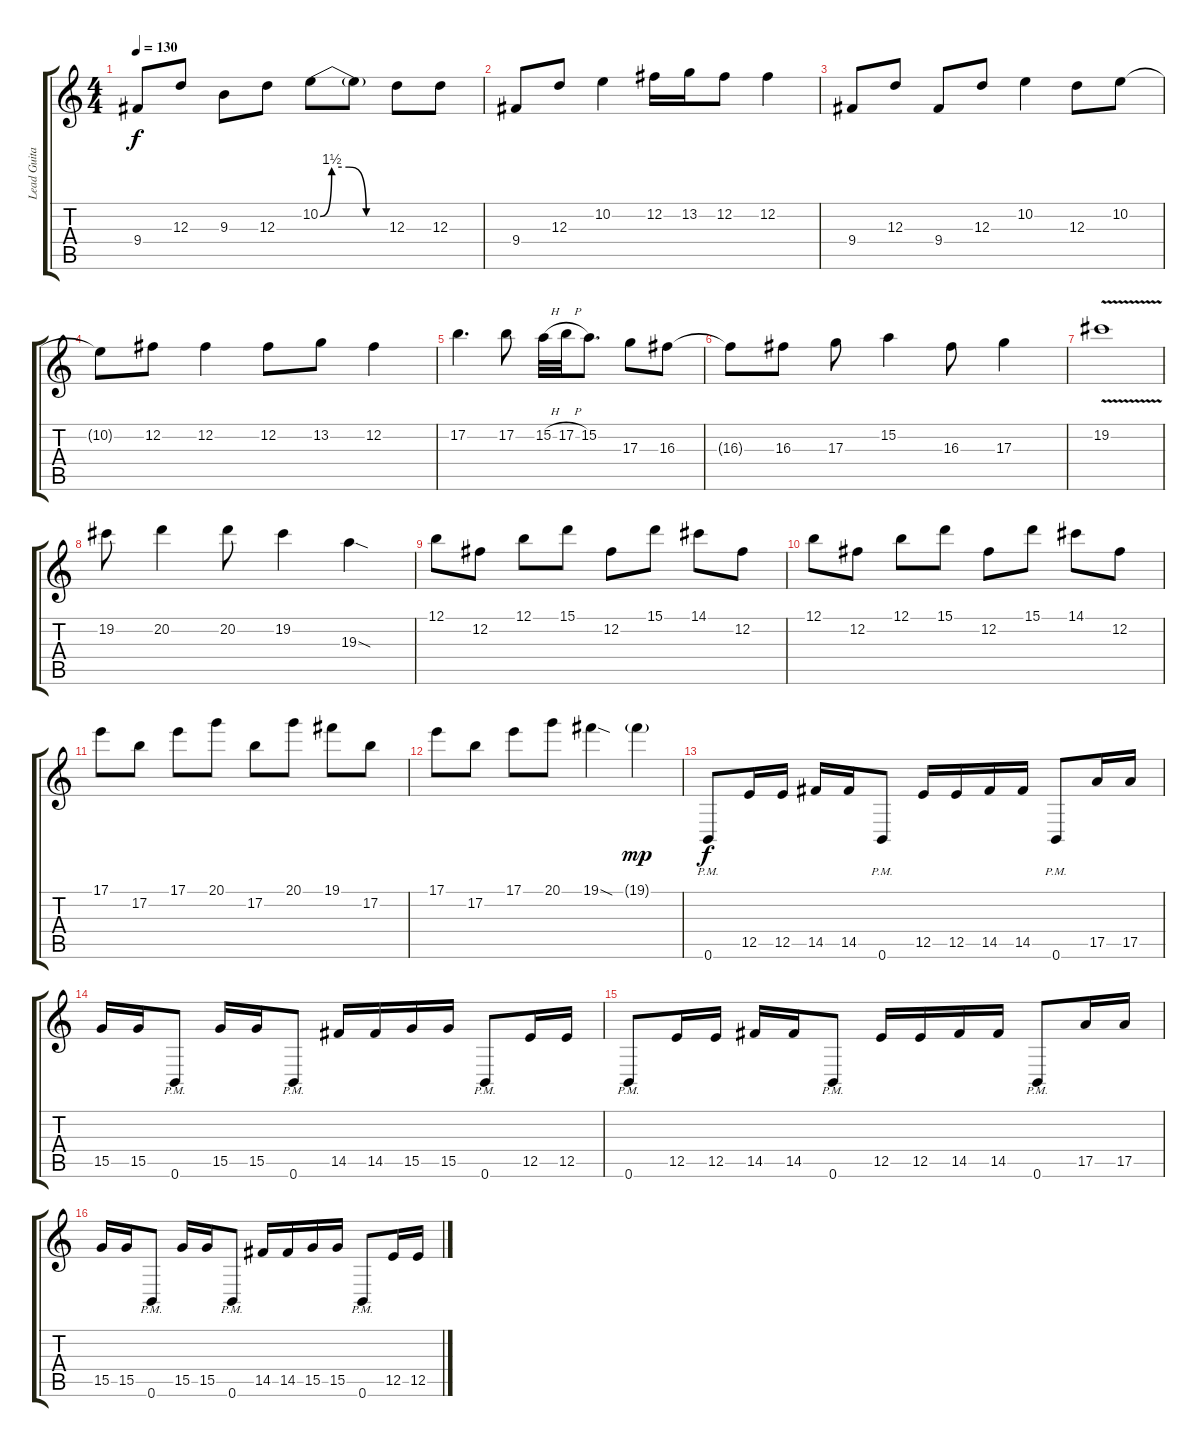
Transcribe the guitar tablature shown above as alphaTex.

\track ("Lead Guitar - Olavi Mikkonen" "Lead Guita") {instrument distortionguitar}
\staff {score tabs}
\tuning (B3 Gb3 D3 A2 E2 B1) {hide}
\ts (4 4)
\tempo 130
\clef g2
\ks c
9.4.8{dy f} 12.3.8 9.3.8 12.3.8 10.2{be (custom 0 0 10 6 25 6 40 0 60 0)}.8 10.2{t}.8 12.3.8 12.3.8 |
9.4.8 12.3.8 10.2.4 12.2.16 13.2.16 12.2.8 12.2.4 |
9.4.8 12.3.8 9.4.8 12.3.8 10.2.4 12.3.8 10.2.8 |
10.2{t}.8 12.2.8 12.2.4 12.2.8 13.2.8 12.2.4 |
17.2.4{d} 17.2.8 15.2{h}.32 17.2{h}.32 15.2.8{d} 17.3.8 16.3.8 |
16.3{t}.8 16.3.8 17.3.8 15.2.4 16.3.8 17.3.4 |
19.2{v}.1 |
19.2.8 20.2.4 20.2.8 19.2.4 19.3{sod}.4 |
12.1.8 12.2.8 12.1.8 15.1.8 12.2.8 15.1.8 14.1.8 12.2.8 |
12.1.8 12.2.8 12.1.8 15.1.8 12.2.8 15.1.8 14.1.8 12.2.8 |
17.1.8 17.2.8 17.1.8 20.1.8 17.2.8 20.1.8 19.1.8 17.2.8 |
17.1.8 17.2.8 17.1.8 20.1.8 19.1{sod}.4 19.1{g}.4{dy mp} |
0.6{pm}.8{dy f} 12.5.16 12.5.16 14.5.16 14.5.16 0.6{pm}.8 12.5.16 12.5.16 14.5.16 14.5.16 0.6{pm}.8 17.5.16 17.5.16 |
15.5.16 15.5.16 0.6{pm}.8 15.5.16 15.5.16 0.6{pm}.8 14.5.16 14.5.16 15.5.16 15.5.16 0.6{pm}.8 12.5.16 12.5.16 |
0.6{pm}.8 12.5.16 12.5.16 14.5.16 14.5.16 0.6{pm}.8 12.5.16 12.5.16 14.5.16 14.5.16 0.6{pm}.8 17.5.16 17.5.16 |
15.5.16 15.5.16 0.6{pm}.8 15.5.16 15.5.16 0.6{pm}.8 14.5.16 14.5.16 15.5.16 15.5.16 0.6{pm}.8 12.5.16 12.5.16
